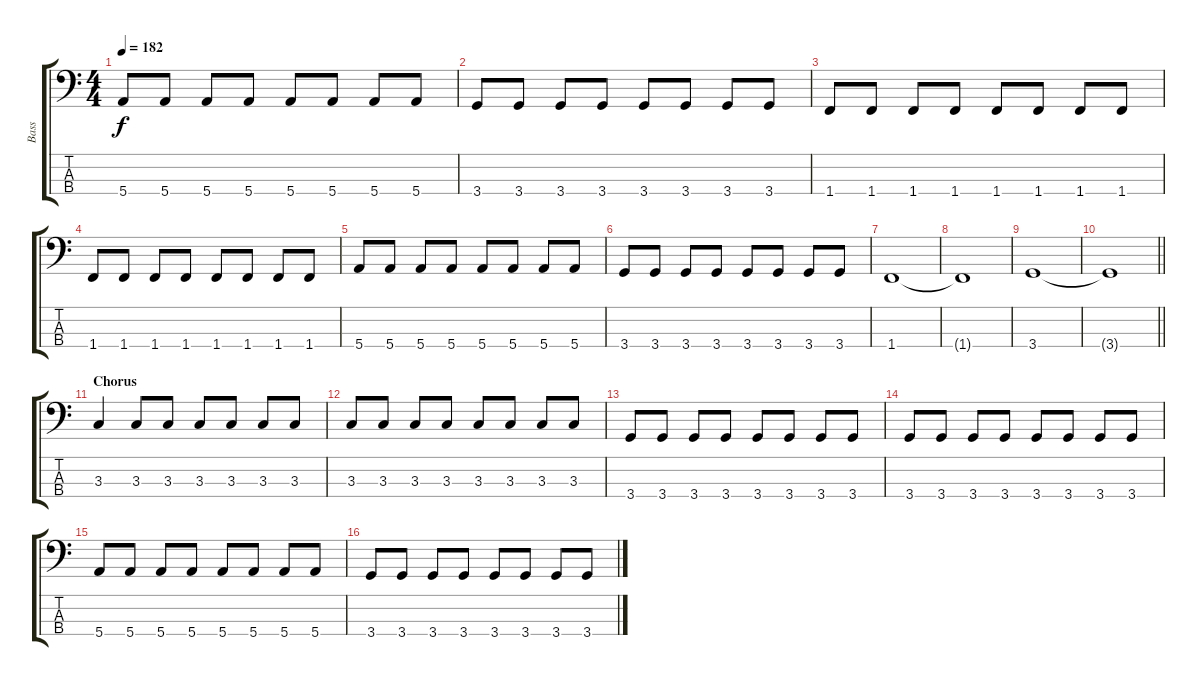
\track ("Bass" "Bass") {instrument electricbasspick}
\staff {score tabs}
\tuning (G2 D2 A1 E1) {hide}
\ts (4 4)
\tempo 182
\clef f4
\ks c
5.4.8{dy f} 5.4.8 5.4.8 5.4.8 5.4.8 5.4.8 5.4.8 5.4.8 |
3.4.8 3.4.8 3.4.8 3.4.8 3.4.8 3.4.8 3.4.8 3.4.8 |
1.4.8 1.4.8 1.4.8 1.4.8 1.4.8 1.4.8 1.4.8 1.4.8 |
1.4.8 1.4.8 1.4.8 1.4.8 1.4.8 1.4.8 1.4.8 1.4.8 |
5.4.8 5.4.8 5.4.8 5.4.8 5.4.8 5.4.8 5.4.8 5.4.8 |
3.4.8 3.4.8 3.4.8 3.4.8 3.4.8 3.4.8 3.4.8 3.4.8 |
1.4.1 |
1.4{t}.1 |
3.4.1 |
\barLineRight lightlight
3.4{t}.1 |
\section ("" "Chorus")
3.3.4 3.3.8 3.3.8 3.3.8 3.3.8 3.3.8 3.3.8 |
3.3.8 3.3.8 3.3.8 3.3.8 3.3.8 3.3.8 3.3.8 3.3.8 |
3.4.8 3.4.8 3.4.8 3.4.8 3.4.8 3.4.8 3.4.8 3.4.8 |
3.4.8 3.4.8 3.4.8 3.4.8 3.4.8 3.4.8 3.4.8 3.4.8 |
5.4.8 5.4.8 5.4.8 5.4.8 5.4.8 5.4.8 5.4.8 5.4.8 |
3.4.8 3.4.8 3.4.8 3.4.8 3.4.8 3.4.8 3.4.8 3.4.8
